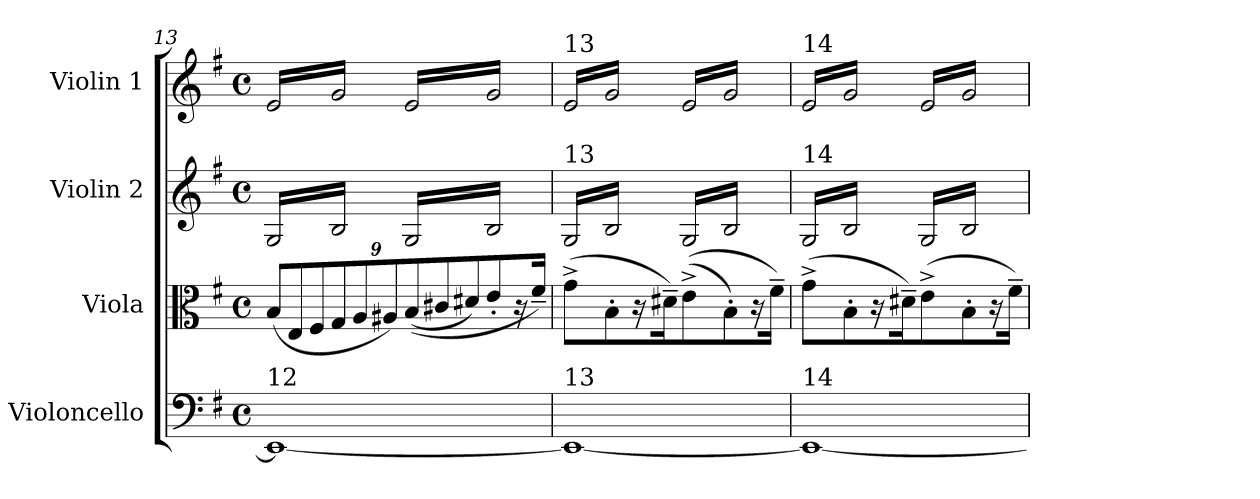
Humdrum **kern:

**kern	**kern	**kern	**kern
*part4	*part3	*part2	*part1
*staff4	*staff3	*staff2	*staff1
*I"Violoncello	*I"Viola	*I"Violin 2	*I"Violin 1
*I'Vc	*I'Vla	*I'Vln	*I'Vln
!!LO:LB:g=z
*clefF4	*clefC3	*clefG2	*clefG2
*k[f#]	*k[f#]	*k[f#]	*k[f#]
*M4/4	*M4/4	*M4/4	*M4/4
*met(c)	*met(c)	*met(c)	*met(c)
*	*Xbrackettup	*	*
=13	=13	=13	=13
!	!	!	!LO:TX:a:t=12
!	!	!LO:TX:a:t=12	!
!LO:TX:a:t=12	!	!	!
*	*	*tremolo	*
*	*	*	*tremolo
1EE_	(12B/L	(16G/LL	(16e/LL
.	.	16B/	16g/
.	12E/	.	.
.	.	16G/	16e/
.	12F#/J	.	.
.	.	16B/	16g/
.	12G/L	16G/	16e/
.	.	16B/	16g/
.	12A/	.	.
.	.	16G/	16e/
.	12A#X/J)	.	.
.	.	16B/JJ	16g/JJ
.	((12B\L	16G/LL	16e/LL
.	.	16B/)	16g/)
.	12c#X\	.	.
.	.	16G/	16e/
.	12d#X\J)	.	.
.	.	16B/)	16g/)
.	8e'\L	16G/	16e/
.	.	16B/)	16g/)
.	16r	16G/	16e/
.	16f#~\JJ)	16B/)JJ	16g/)JJ
=14	=14	=14	=14
!	!	!	!LO:TX:a:t=13
!	!	!LO:TX:a:t=13	!
!LO:TX:a:t=13	!	!	!
1EE_	(4g^\	(16G/LL	(16e/LL
.	.	16B/	16g/
.	.	16G/	16e/
.	.	16B/	16g/
.	8B'\L	16G/	16e/
.	.	16B/	16g/
.	16r	16G/	16e/
.	16d#X~\JJ)	16B/JJ	16g/JJ
.	((4e^\	16G/LL	16e/LL
.	.	16B/)	16g/)
.	.	16G/	16e/
.	.	16B/)	16g/)
.	8B'\L)	16G/	16e/
.	.	16B/)	16g/)
.	16r	16G/	16e/
.	16f#~\JJ)	16B/)JJ	16g/)JJ
=15	=15	=15	=15
!	!	!	!LO:TX:a:t=14
!	!	!LO:TX:a:t=14	!
!LO:TX:a:t=14	!	!	!
1EE_	(4g^\	(16G/LL	(16e/LL
.	.	16B/	16g/
.	.	16G/	16e/
.	.	16B/	16g/
.	8B'\L	16G/	16e/
.	.	16B/	16g/
.	16r	16G/	16e/
.	16d#X~\JJ)	16B/JJ	16g/JJ
.	(4e^\	16G/LL	16e/LL
.	.	16B/)	16g/)
.	.	16G/	16e/
.	.	16B/)	16g/)
.	8B'\L	16G/	16e/
.	.	16B/)	16g/)
.	16r	16G/	16e/
.	16f#~\JJ)	16B/)JJ	16g/)JJ
*	*	*	*Xtremolo
*	*	*Xtremolo	*
.	.	.	.
.	.	.	.
.	.	.	.
.	.	.	.
=	=	=	=
*-	*-	*-	*-
